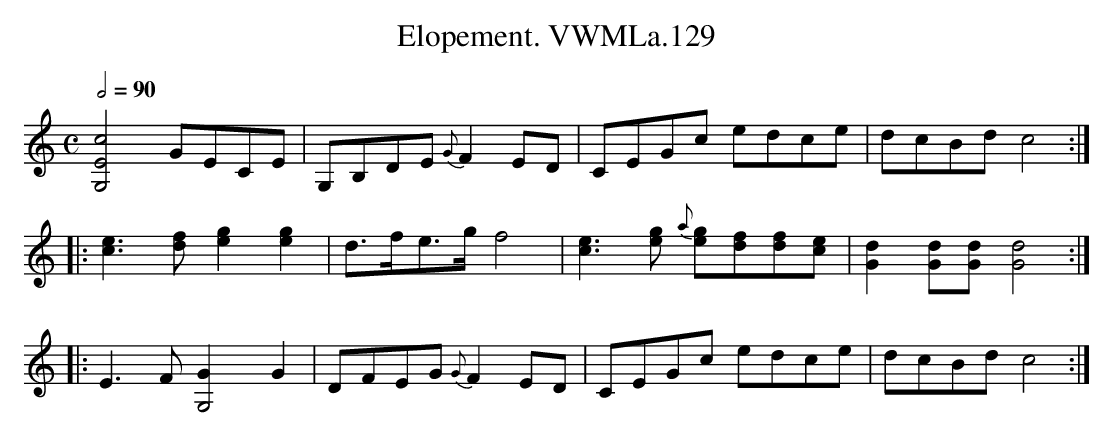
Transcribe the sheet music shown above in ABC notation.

X:1
T:Elopement. VWMLa.129
M:C
L:1/8
Q:2/4=90
K:C
[G,4E4c4]GECE|G,B,DE {G}F2ED|CEGc edce|dcBd c4:|
|:[c3e3][df] [e2g2][e2g2]|d>fe>g f4|\
[c3e3][eg] {a}[eg][df][df][ce]|[G2d2][Gd][Gd][G4d4]:|
|:E3F[G,4G2]G2|DFEG {G}F2ED|CEGc edce|dcBd c4:|
